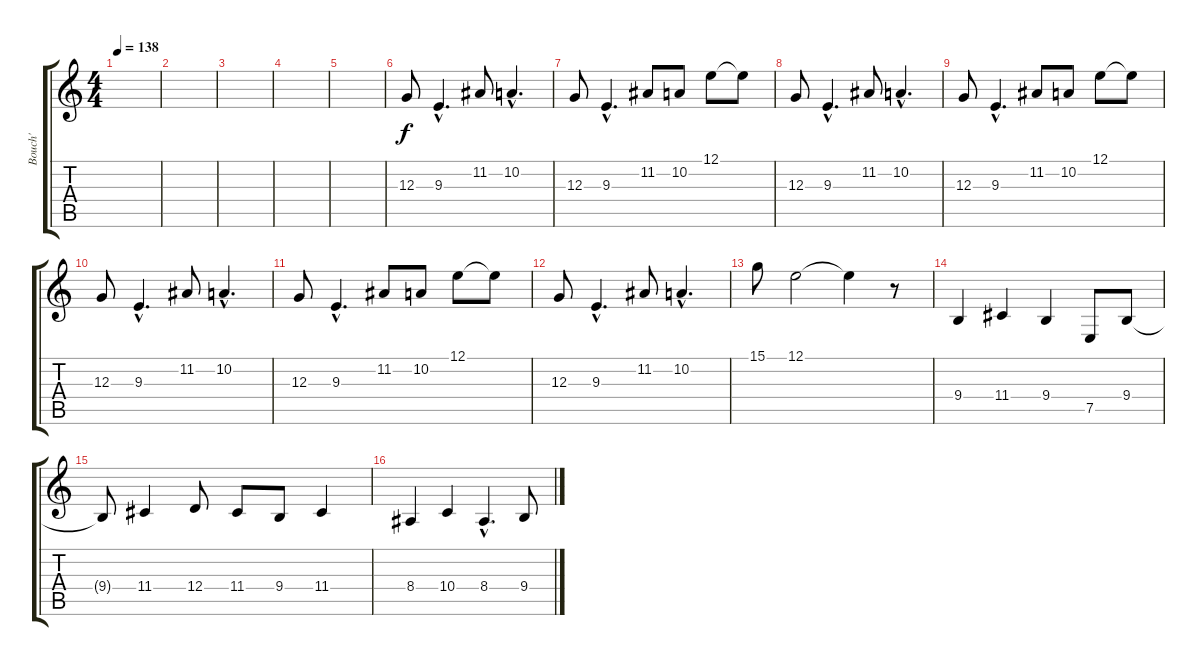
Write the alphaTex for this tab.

\track ("Bouch'" "Bouch'") {instrument trombone}
\staff {score tabs}
\tuning (E4 B3 G3 D3 A2 E2) {hide}
\ts (4 4)
\tempo 138
\clef g2
\ks c
|
|
|
|
|
12.3.8 9.3{hac}.4{d} 11.2.8 10.2{hac}.4{d} |
12.3.8 9.3{hac}.4{d} 11.2.8 10.2.8 12.1.8 12.1{t}.8 |
12.3.8 9.3{hac}.4{d} 11.2.8 10.2{hac}.4{d} |
12.3.8 9.3{hac}.4{d} 11.2.8 10.2.8 12.1.8 12.1{t}.8 |
12.3.8 9.3{hac}.4{d} 11.2.8 10.2{hac}.4{d} |
12.3.8 9.3{hac}.4{d} 11.2.8 10.2.8 12.1.8 12.1{t}.8 |
12.3.8 9.3{hac}.4{d} 11.2.8 10.2{hac}.4{d} |
15.1.8 12.1.2 12.1{t}.4 r.8 |
9.4.4 11.4.4 9.4.4 7.5.8 9.4.8 |
9.4{t}.8 11.4.4 12.4.8 11.4.8 9.4.8 11.4.4 |
8.4.4 10.4.4 8.4{hac}.4{d} 9.4.8
